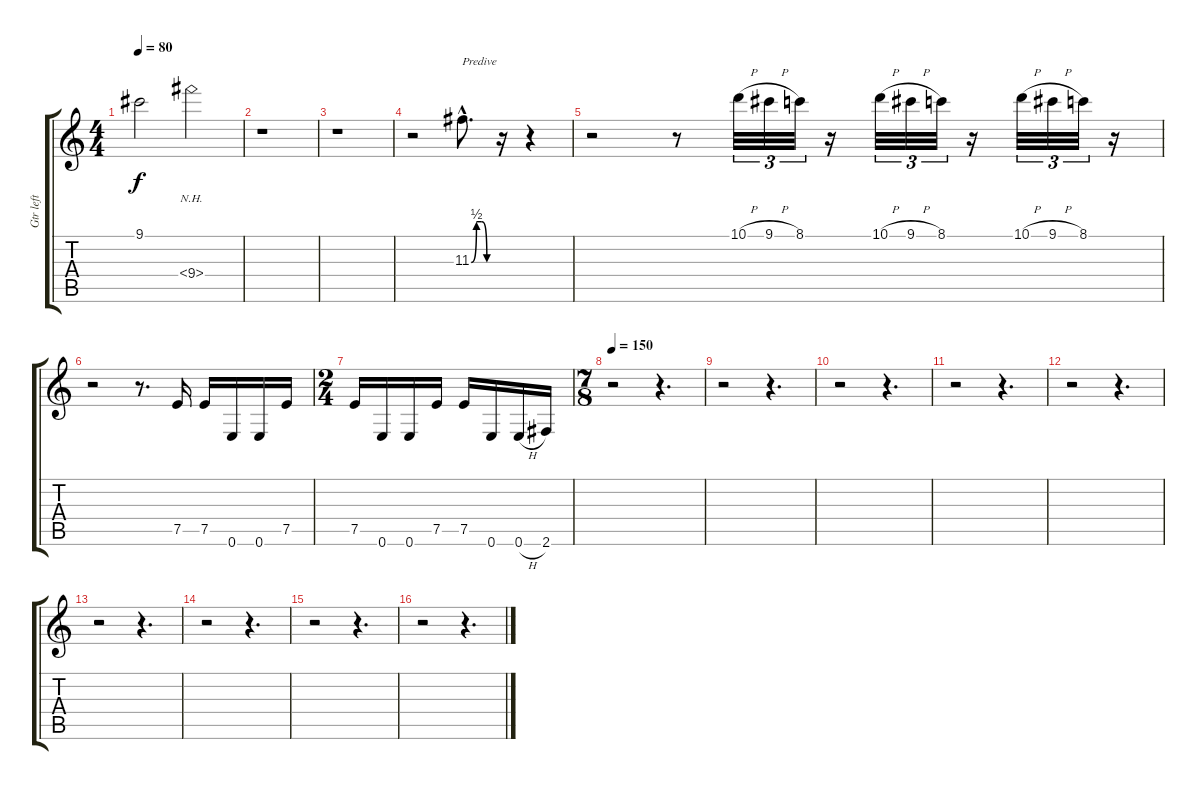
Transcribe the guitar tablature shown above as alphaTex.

\track ("Gtr left" "Gtr left") {instrument overdrivenguitar}
\staff {score tabs}
\tuning (E4 B3 G3 D3 A2 E2) {hide}
\ts (4 4)
\tempo 80
\clef g2
\ks c
9.1{t}.2{dy f} 9.4{nh}.2 |
r.1 |
r.1 |
r.2 11.3{be (custom 0 0 15 2 30 2 45 0 60 0) hac}.8{d txt "Predive"} r.16 r.4 |
r.2 r.8 10.1{h}.32{tu (3 2)} 9.1{h}.32{tu (3 2)} 8.1.32{tu (3 2)} r.16 10.1{h}.32{tu (3 2)} 9.1{h}.32{tu (3 2)} 8.1.32{tu (3 2)} r.16 10.1{h}.32{tu (3 2)} 9.1{h}.32{tu (3 2)} 8.1.32{tu (3 2)} r.16 |
r.2 r.8{d} 7.5.16 7.5.16 0.6.16 0.6.16 7.5.16 |
\ts (2 4)
7.5.16 0.6.16 0.6.16 7.5.16 7.5.16 0.6.16 0.6{h}.16 2.6.16 |
\ts (7 8)
\tempo 150
r.2 r.4{d} |
r.2 r.4{d} |
r.2 r.4{d} |
r.2 r.4{d} |
r.2 r.4{d} |
r.2 r.4{d} |
r.2 r.4{d} |
r.2 r.4{d} |
r.2 r.4{d}
